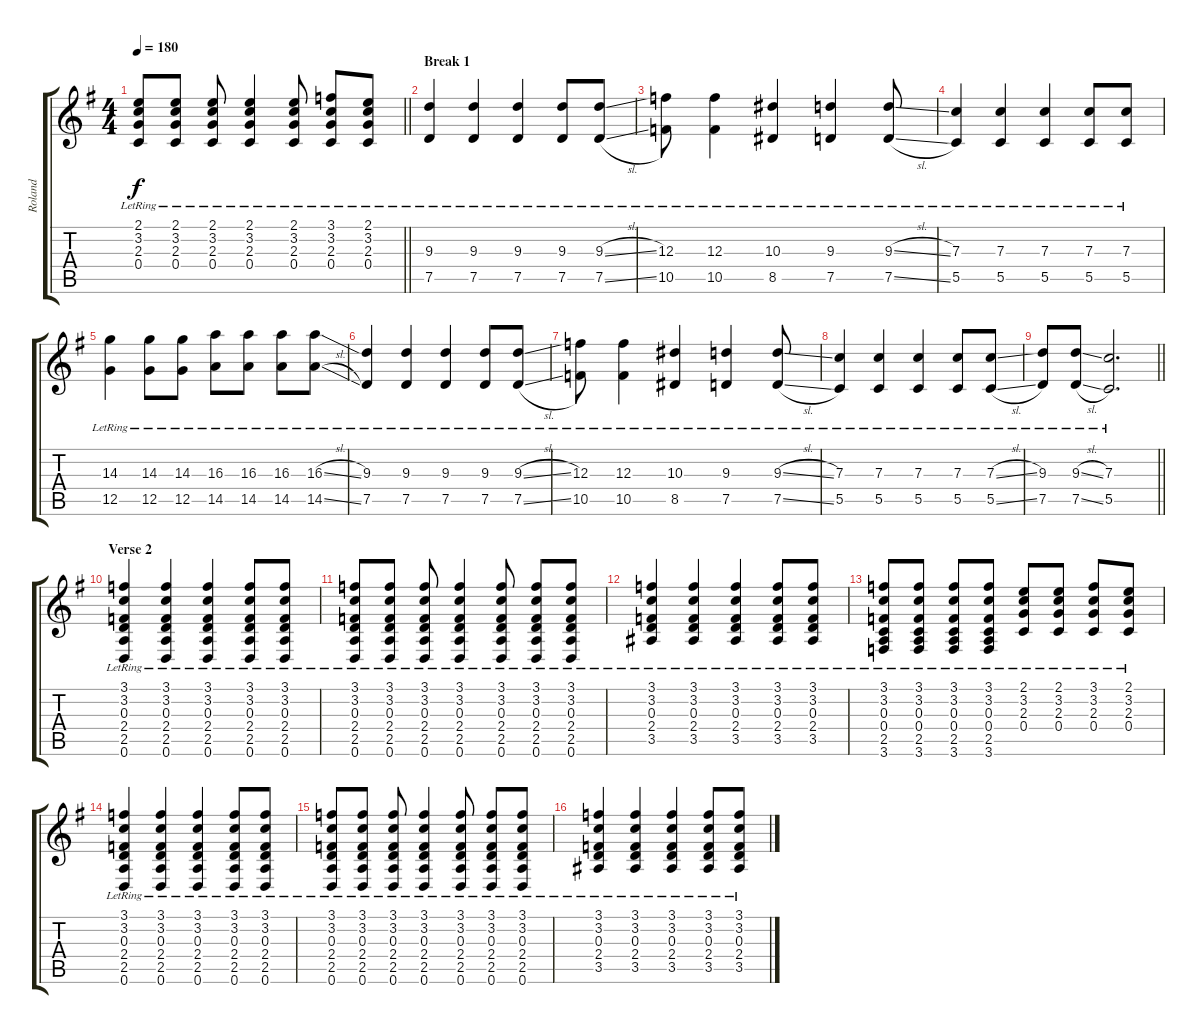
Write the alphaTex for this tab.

\track ("Roland" "Roland") {instrument acousticguitarsteel}
\staff {score tabs}
\tuning (D4 A3 F3 C3 G2 D2) {hide}
\ts (4 4)
\tempo 180
\clef g2
\barLineRight lightlight
\ks eminor
(2.1{lr} 3.2{lr} 2.3{lr} 0.4{lr}).8{dy f} (2.1{lr} 3.2{lr} 2.3{lr} 0.4{lr}).8 (2.1{lr} 3.2{lr} 2.3{lr} 0.4{lr}).8 (2.1{lr} 3.2{lr} 2.3{lr} 0.4{lr}).4 (2.1{lr} 3.2{lr} 2.3{lr} 0.4{lr}).8 (3.1{lr} 3.2{lr} 2.3{lr} 0.4{lr}).8 (2.1{lr} 3.2{lr} 2.3{lr} 0.4{lr}).8 |
\section ("" "Break 1")
(9.3{lr} 7.5{lr}).4 (9.3{lr} 7.5{lr}).4 (9.3{lr} 7.5{lr}).4 (9.3{lr} 7.5{lr}).8 (9.3{sl lr} 7.5{sl lr}).8 |
(12.3{lr} 10.5{lr}).8 (12.3{lr} 10.5{lr}).4 (10.3{lr} 8.5{lr}).4 (9.3{lr} 7.5{lr}).4 (9.3{sl lr} 7.5{sl lr}).8 |
(7.3{lr} 5.5{lr}).4 (7.3{lr} 5.5{lr}).4 (7.3{lr} 5.5{lr}).4 (7.3{lr} 5.5{lr}).8 (7.3{lr} 5.5{lr}).8 |
(14.3{lr} 12.5{lr}).4 (14.3{lr} 12.5{lr}).8 (14.3{lr} 12.5{lr}).8 (16.3{lr} 14.5{lr}).8 (16.3{lr} 14.5{lr}).8 (16.3{lr} 14.5{lr}).8 (16.3{sl lr} 14.5{sl lr}).8 |
(9.3{lr} 7.5{lr}).4 (9.3{lr} 7.5{lr}).4 (9.3{lr} 7.5{lr}).4 (9.3{lr} 7.5{lr}).8 (9.3{sl lr} 7.5{sl lr}).8 |
(12.3{lr} 10.5{lr}).8 (12.3{lr} 10.5{lr}).4 (10.3{lr} 8.5{lr}).4 (9.3{lr} 7.5{lr}).4 (9.3{sl lr} 7.5{sl lr}).8 |
(7.3{lr} 5.5{lr}).4 (7.3{lr} 5.5{lr}).4 (7.3{lr} 5.5{lr}).4 (7.3{lr} 5.5{lr}).8 (7.3{sl lr} 5.5{sl lr}).8 |
\barLineRight lightlight
(9.3{lr} 7.5{lr}).8 (9.3{sl lr} 7.5{sl lr}).8 (7.3{lr} 5.5{lr}).2{d} |
\section ("" "Verse 2")
(3.1{lr} 3.2{lr} 0.3{lr} 2.4{lr} 2.5{lr} 0.6{lr}).4 (3.1{lr} 3.2{lr} 0.3{lr} 2.4{lr} 2.5{lr} 0.6{lr}).4 (3.1{lr} 3.2{lr} 0.3{lr} 2.4{lr} 2.5{lr} 0.6{lr}).4 (3.1{lr} 3.2{lr} 0.3{lr} 2.4{lr} 2.5{lr} 0.6{lr}).8 (3.1{lr} 3.2{lr} 0.3{lr} 2.4{lr} 2.5{lr} 0.6{lr}).8 |
(3.1{lr} 3.2{lr} 0.3{lr} 2.4{lr} 2.5{lr} 0.6{lr}).8 (3.1{lr} 3.2{lr} 0.3{lr} 2.4{lr} 2.5{lr} 0.6{lr}).8 (3.1{lr} 3.2{lr} 0.3{lr} 2.4{lr} 2.5{lr} 0.6{lr}).8 (3.1{lr} 3.2{lr} 0.3{lr} 2.4{lr} 2.5{lr} 0.6{lr}).4 (3.1{lr} 3.2{lr} 0.3{lr} 2.4{lr} 2.5{lr} 0.6{lr}).8 (3.1{lr} 3.2{lr} 0.3{lr} 2.4{lr} 2.5{lr} 0.6{lr}).8 (3.1{lr} 3.2{lr} 0.3{lr} 2.4{lr} 2.5{lr} 0.6{lr}).8 |
(3.1{lr} 3.2{lr} 0.3{lr} 2.4{lr} 3.5{lr}).4 (3.1{lr} 3.2{lr} 0.3{lr} 2.4{lr} 3.5{lr}).4 (3.1{lr} 3.2{lr} 0.3{lr} 2.4{lr} 3.5{lr}).4 (3.1{lr} 3.2{lr} 0.3{lr} 2.4{lr} 3.5{lr}).8 (3.1{lr} 3.2{lr} 0.3{lr} 2.4{lr} 3.5{lr}).8 |
(3.1{lr} 3.2{lr} 0.3{lr} 0.4{lr} 2.5{lr} 3.6{lr}).8 (3.1{lr} 3.2{lr} 0.3{lr} 0.4{lr} 2.5{lr} 3.6{lr}).8 (3.1{lr} 3.2{lr} 0.3{lr} 0.4{lr} 2.5{lr} 3.6{lr}).8 (3.1{lr} 3.2{lr} 0.3{lr} 0.4{lr} 2.5{lr} 3.6{lr}).8 (2.1{lr} 3.2{lr} 2.3{lr} 0.4{lr}).8 (2.1{lr} 3.2{lr} 2.3{lr} 0.4{lr}).8 (3.1{lr} 3.2{lr} 2.3{lr} 0.4{lr}).8 (2.1{lr} 3.2{lr} 2.3{lr} 0.4{lr}).8 |
(3.1{lr} 3.2{lr} 0.3{lr} 2.4{lr} 2.5{lr} 0.6{lr}).4 (3.1{lr} 3.2{lr} 0.3{lr} 2.4{lr} 2.5{lr} 0.6{lr}).4 (3.1{lr} 3.2{lr} 0.3{lr} 2.4{lr} 2.5{lr} 0.6{lr}).4 (3.1{lr} 3.2{lr} 0.3{lr} 2.4{lr} 2.5{lr} 0.6{lr}).8 (3.1{lr} 3.2{lr} 0.3{lr} 2.4{lr} 2.5{lr} 0.6{lr}).8 |
(3.1{lr} 3.2{lr} 0.3{lr} 2.4{lr} 2.5{lr} 0.6{lr}).8 (3.1{lr} 3.2{lr} 0.3{lr} 2.4{lr} 2.5{lr} 0.6{lr}).8 (3.1{lr} 3.2{lr} 0.3{lr} 2.4{lr} 2.5{lr} 0.6{lr}).8 (3.1{lr} 3.2{lr} 0.3{lr} 2.4{lr} 2.5{lr} 0.6{lr}).4 (3.1{lr} 3.2{lr} 0.3{lr} 2.4{lr} 2.5{lr} 0.6{lr}).8 (3.1{lr} 3.2{lr} 0.3{lr} 2.4{lr} 2.5{lr} 0.6{lr}).8 (3.1{lr} 3.2{lr} 0.3{lr} 2.4{lr} 2.5{lr} 0.6{lr}).8 |
(3.1{lr} 3.2{lr} 0.3{lr} 2.4{lr} 3.5{lr}).4 (3.1{lr} 3.2{lr} 0.3{lr} 2.4{lr} 3.5{lr}).4 (3.1{lr} 3.2{lr} 0.3{lr} 2.4{lr} 3.5{lr}).4 (3.1{lr} 3.2{lr} 0.3{lr} 2.4{lr} 3.5{lr}).8 (3.1{lr} 3.2{lr} 0.3{lr} 2.4{lr} 3.5{lr}).8
